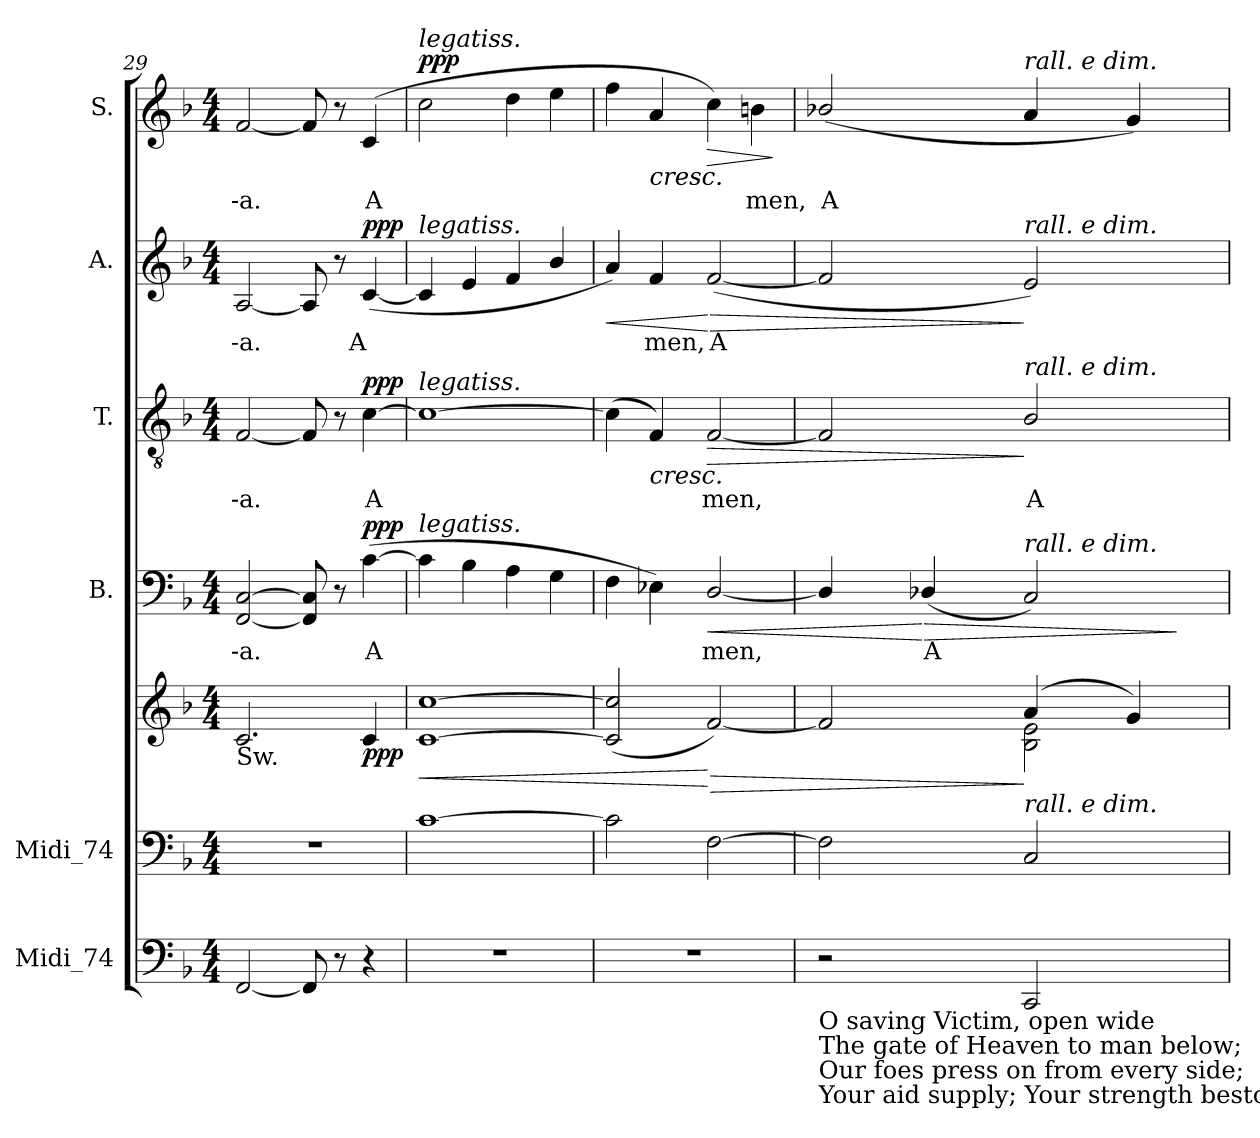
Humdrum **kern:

**kern	**kern	**kern	**dynam	**kern	**text	**dynam	**kern	**text	**dynam	**kern	**text	**dynam	**kern	**text	**dynam
*part6	*part5	*part5	*part5	*part4	*part4	*part4	*part3	*part3	*part3	*part2	*part2	*part2	*part1	*part1	*part1
*staff7	*staff6	*staff5	*staff5/6	*staff4	*staff4	*staff4	*staff3	*staff3	*staff3	*staff2	*staff2	*staff2	*staff1	*staff1	*staff1
*I"Midi_74	*I"Midi_74	*	*	*I"B.	*	*	*I"T.	*	*	*I"A.	*	*	*I"S.	*	*
!!LO:LB:g=z
*clefF4	*clefF4	*clefG2	*	*clefF4	*	*	*clefGv2	*	*	*clefG2	*	*	*clefG2	*	*
*k[b-]	*k[b-]	*k[b-]	*	*k[b-]	*	*	*k[b-]	*	*	*k[b-]	*	*	*k[b-]	*	*
*F:	*F:	*F:	*	*F:	*	*	*F:	*	*	*F:	*	*	*F:	*	*
*M4/4	*M4/4	*M4/4	*	*M4/4	*	*	*M4/4	*	*	*M4/4	*	*	*M4/4	*	*
=29	=29	=29	=29	=29	=29	=29	=29	=29	=29	=29	=29	=29	=29	=29	=29
*	*	*^	*	*	*	*	*	*	*	*	*	*	*	*	*
!	!	!LO:TX:b:t=Sw.	!	!	!	!	!	!	!	!	!	!	!	!	!	!
!	!	!	!	!	!	!LO:LY:b	!	!	!LO:LY:b	!	!	!LO:LY:b	!	!	!LO:LY:b	!
[2FF	1r	2.c/	1ryy	.	[2FF [2C	--a.	.	[2F	--a.	.	[2A	--a.	.	[2f	--a.	.
8FF]	.	.	.	.	8FF] 8C]	.	.	8F]	.	.	8A]	.	.	8f]	.	.
8r	.	.	.	.	8r	.	.	8r	.	.	8r	.	.	8r	.	.
!	!	!	!	!LO:DY:b	!	!LO:LY:b	!LO:DY:a	!	!LO:LY:b	!LO:DY:b	!	!LO:LY:b	!LO:DY:a	!	!LO:LY:b	!
4r	.	4c/	.	ppp	(>[4c	A	ppp	[4c	A	ppp	(<[4c	A	ppp	(>4c	A	.
=30	=30	=30	=30	=30	=30	=30	=30	=30	=30	=30	=30	=30	=30	=30	=30	=30
!	!	!	!	!	!	!	!	!	!	!	!	!	!	!LO:TX:a:i:t=legatiss.	!	!
!	!	!	!	!	!	!	!	!	!	!	!LO:TX:a:i:t=legatiss.	!	!	!	!	!
!	!	!	!	!	!	!	!	!LO:TX:a:i:t=legatiss.	!	!	!	!	!	!	!	!
!	!	!	!	!	!LO:TX:a:i:t=legatiss.	!	!	!	!	!	!	!	!	!	!	!
!	!	!	!	!LO:HP:b	!	!	!	!	!	!	!	!	!	!	!	!LO:DY:a
1r	[1c	[1c/ [1cc/	1ryy	<	4c]	.	.	1c_	.	.	4c]	.	.	2cc	.	ppp
.	.	.	.	.	4B-	.	.	.	.	.	4e	.	.	.	.	.
.	.	.	.	.	4A	.	.	.	.	.	4f	.	.	4dd	.	.
.	.	.	.	.	4G	.	.	.	.	.	4b-/	.	.	4ee	.	.
=31	=31	=31	=31	=31	=31	=31	=31	=31	=31	=31	=31	=31	=31	=31	=31	=31
!	!	!	!	!	!	!	!	!	!	!	!	!	!LO:HP:b	!	!	!
1r	2c]	(>2c/] 2cc/]	1ryy	.	4F	.	.	(<4c]	.	.	4a)	.	<	4ff	.	.
!	!	!	!	!	!	!	!	!	!	!LO:HP:b	!	!LO:LY:b	!	!	!	!LO:HP:b
.	.	.	.	.	4E-X)	.	.	4F)	.	<	4f	men,	.	4a	.	<
!	!	!	!	!LO:HP:n=1:b	!	!LO:LY:b	!LO:HP:b	!	!LO:LY:b	!LO:HP:b	!	!LO:LY:b	!LO:HP:n=1:b	!	!	!LO:HP:b
.	[2F	[2f/)	.	[ >	[2D/	men,	<	[2F	men,	>	(<[2f	A	[ >	4cc)	.	>
!	!	!	!	!	!	!	!	!	!	!	!	!	!	!	!LO:LY:b	!
.	.	.	.	.	.	.	.	.	.	.	.	.	.	4bn	men,	[
*	*	*v	*v	*	*	*	*	*	*	*	*	*	*	*	*	*
.	.	.	.	.	.	.	.	.	[	.	.	.	.	.	]
=32	=32	=32	=32	=32	=32	=32	=32	=32	=32	=32	=32	=32	=32	=32	=32
*	*	*^	*	*	*	*	*	*	*	*	*	*	*	*	*
!LO:TX:b:t=O saving Victim, open wide	!	!	!	!	!	!	!	!	!	!	!	!	!	!	!	!
!LO:TX:b:t=The gate of Heaven to man below;	!	!	!	!	!	!	!	!	!	!	!	!	!	!	!	!
!LO:TX:b:t=Our foes press on from every side;	!	!	!	!	!	!	!	!	!	!	!	!	!	!	!	!
!LO:TX:b:t=Your aid supply; Your strength bestow.	!	!	!	!	!	!	!	!	!	!	!	!	!	!	!	!
!	!	!	!	!	!	!	!	!	!	!	!	!	!	!	!LO:LY:b	!
2r	2F]	2f/]	2ryy	.	4D/]	.	.	2F]	.	.	2f]	.	.	(<2b-X/	A	.
!	!	!	!	!	!	!LO:LY:b	!LO:HP:n=1:b	!	!	!	!	!	!	!	!	!
.	.	.	.	.	(<4D-X/	A	[ >	.	.	.	.	.	.	.	.	.
!	!	!	!	!	!	!	!	!	!	!	!	!	!	!LO:TX:a:i:t=rall. e dim.	!	!
!	!	!	!	!	!	!	!	!	!	!	!LO:TX:a:i:t=rall. e dim.	!	!	!	!	!
!	!	!	!	!	!	!	!	!LO:TX:a:i:t=rall. e dim.	!	!	!	!	!	!	!	!
!	!	!	!	!	!LO:TX:a:i:t=rall. e dim.	!	!	!	!	!	!	!	!	!	!	!
!	!	!LO:TX:b:i:t=rall. e dim.	!	!	!	!	!	!	!	!	!	!	!	!	!	!
!	!	!	!	!	!	!	!	!	!LO:LY:b	!	!	!	!	!	!	!
2CC	2C	(>4a/	2B-\ 2e\	]	2C)	.	.	2B-/	A-	]	2e)	.	]	4a	.	.
.	.	4g/)	.	.	.	.	.	.	.	.	.	.	.	4g)	.	.
*	*	*v	*v	*	*	*	*	*	*	*	*	*	*	*	*	*
.	.	.	.	.	.	]	.	.	.	.	.	.	.	.	.
=	=	=	=	=	=	=	=	=	=	=	=	=	=	=	=
*-	*-	*-	*-	*-	*-	*-	*-	*-	*-	*-	*-	*-	*-	*-	*-
